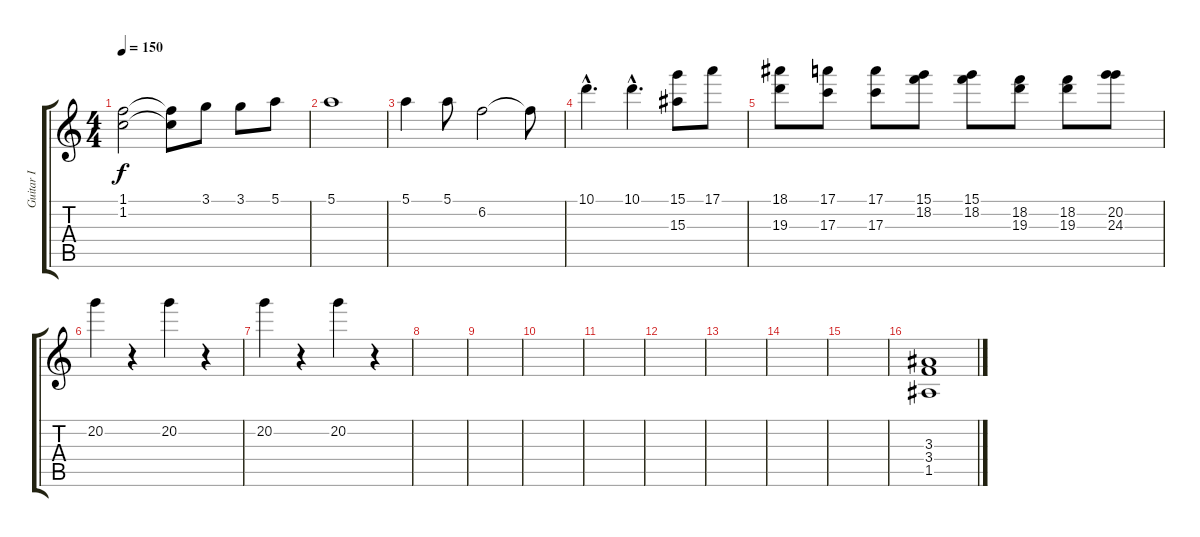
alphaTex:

\track ("Guitar I" "Guitar I") {instrument distortionguitar}
\staff {score tabs}
\tuning (E4 B3 G3 D3 A2 E2) {hide}
\ts (4 4)
\tempo 150
\clef g2
\ks c
(1.1 1.2).2{dy f} (1.1{t} 1.2{t}).8 3.1.8 3.1.8 5.1.8 |
5.1.1 |
5.1.4 5.1.8 6.2.2 6.2{t}.8 |
10.1{hac}.4{d} 10.1{hac}.4{d} (15.1 15.3).8 17.1.8 |
(18.1 19.3).8 (17.1 17.3).8 (17.1 17.3).8 (15.1 18.2).8 (15.1 18.2).8 (18.2 19.3).8 (18.2 19.3).8 (20.2 24.3).8 |
20.2.4 r.4 20.2.4{volume 10} r.4 |
20.2.4{volume 9} r.4 20.2.4{volume 6} r.4 |
|
|
|
|
|
|
|
|
(3.3 3.4 1.5).1
